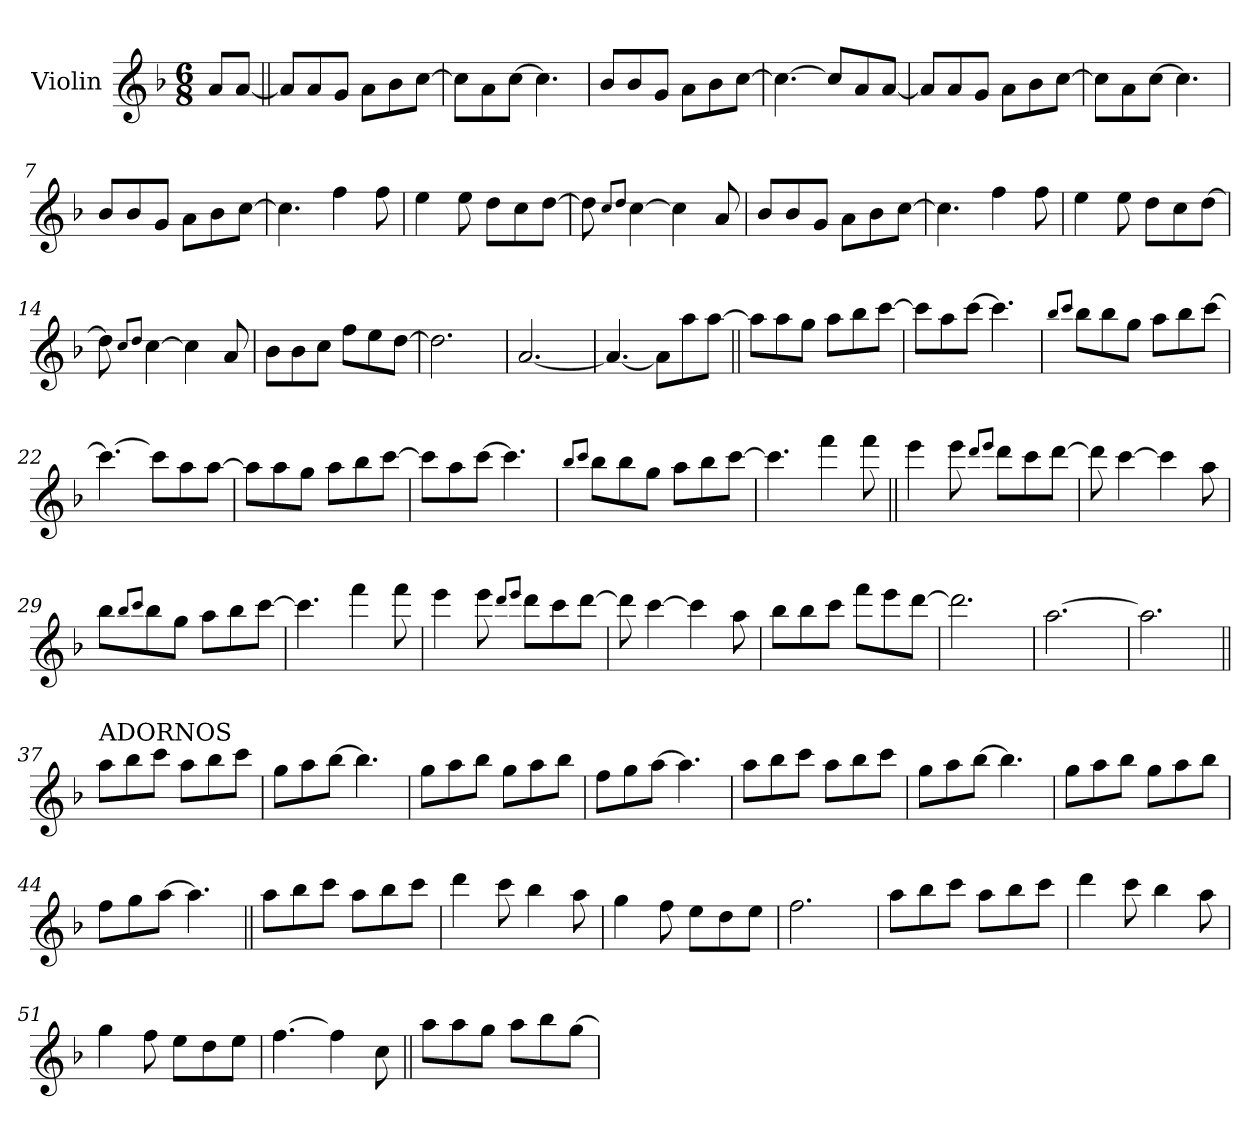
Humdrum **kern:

**kern
*part1
*staff1
*I"Violin
*I'Vln.
*clefG2
*k[b-]
*F:
*M6/8
=
8a/L
[8a/J
=1||
8a/L]
8a/
8g/J
8a\L
8b-\
[8cc\J
=2
8cc\L]
8a\
[8cc\J
4.cc\]
=3
8b-/L
8b-/
8g/J
8a\L
8b-\
[8cc\J
=4
4.cc\_
8cc/L]
8a/
[8a/J
=5
8a/L]
8a/
8g/J
8a\L
8b-\
[8cc\J
!!LO:LB:g=z
=6
8cc\L]
8a\
[8cc\J
4.cc\]
=7
8b-/L
8b-/
8g/J
8a\L
8b-\
[8cc\J
=8
4.cc\]
4ff\
8ff\
=9
4ee\
8ee\
8dd\L
8cc\
[8dd\J
=10
8dd\]
8qcc/L
8qdd/J
[4cc\
4cc\]
8a/
=11
8b-/L
8b-/
8g/J
8a\L
8b-\
[8cc\J
!!LO:LB:g=z
=12
4.cc\]
4ff\
8ff\
=13
4ee\
8ee\
8dd\L
8cc\
[8dd\J
=14
8dd\]
8qcc/L
8qdd/J
[4cc\
4cc\]
8a/
=15
8b-\L
8b-\
8cc\J
8ff\L
8ee\
[8dd\J
=16
2.dd\]
=17
[2.a/
=18
4.a/_
8a\L]
8aa\
[8aa\J
!!LO:LB:g=z
=19||
8aa\L]
8aa\
8gg\J
8aa\L
8bb-\
[8ccc\J
=20
8ccc\L]
8aa\
[8ccc\J
4.ccc\]
=21
8qbb-/L
8qccc/J
8bb-\L
8bb-\
8gg\J
8aa\L
8bb-\
[8ccc\J
=22
4.ccc\_
8ccc\L]
8aa\
[8aa\J
=23
8aa\L]
8aa\
8gg\J
8aa\L
8bb-\
[8ccc\J
=24
8ccc\L]
8aa\
[8ccc\J
4.ccc\]
!!LO:LB:g=z
=25
8qbb-/L
8qccc/J
8bb-\L
8bb-\
8gg\J
8aa\L
8bb-\
[8ccc\J
=26
4.ccc\]
4fff\
8fff\
=27||
4eee\
8eee\
8qddd/L
8qeee/J
8ddd\L
8ccc\
[8ddd\J
=28
8ddd\]
[4ccc\
4ccc\]
8aa\
=29
8bb-\L
8qbb-/L
8qccc/J
8bb-\
8gg\J
8aa\L
8bb-\
[8ccc\J
=30
4.ccc\]
4fff\
8fff\
!!LO:LB:g=z
=31
4eee\
8eee\
8qddd/L
8qeee/J
8ddd\L
8ccc\
[8ddd\J
=32
8ddd\]
[4ccc\
4ccc\]
8aa\
=33
8bb-\L
8bb-\
8ccc\J
8fff\L
8eee\
[8ddd\J
=34
2.ddd\]
=35
[2.aa\
=36
2.aa\]
=37||
!LO:TX:a:t=ADORNOS
8aa\L
8bb-\
8ccc\J
8aa\L
8bb-\
8ccc\J
!!LO:LB:g=z
=38
8gg\L
8aa\
[8bb-\J
4.bb-\]
=39
8gg\L
8aa\
8bb-\J
8gg\L
8aa\
8bb-\J
=40
8ff\L
8gg\
[8aa\J
4.aa\]
=41
8aa\L
8bb-\
8ccc\J
8aa\L
8bb-\
8ccc\J
=42
8gg\L
8aa\
[8bb-\J
4.bb-\]
=43
8gg\L
8aa\
8bb-\J
8gg\L
8aa\
8bb-\J
=44
8ff\L
8gg\
[8aa\J
4.aa\]
!!LO:LB:g=z
=45||
8aa\L
8bb-\
8ccc\J
8aa\L
8bb-\
8ccc\J
=46
4ddd\
8ccc\
4bb-\
8aa\
=47
4gg\
8ff\
8ee\L
8dd\
8ee\J
=48
2.ff\
=49
8aa\L
8bb-\
8ccc\J
8aa\L
8bb-\
8ccc\J
=50
4ddd\
8ccc\
4bb-\
8aa\
=51
4gg\
8ff\
8ee\L
8dd\
8ee\J
!!LO:PB:g=z
=52
[4.ff\
4ff\]
8cc\
=53||
8aa\L
8aa\
8gg\J
8aa\L
8bb-\
[8gg\J
=
*-
